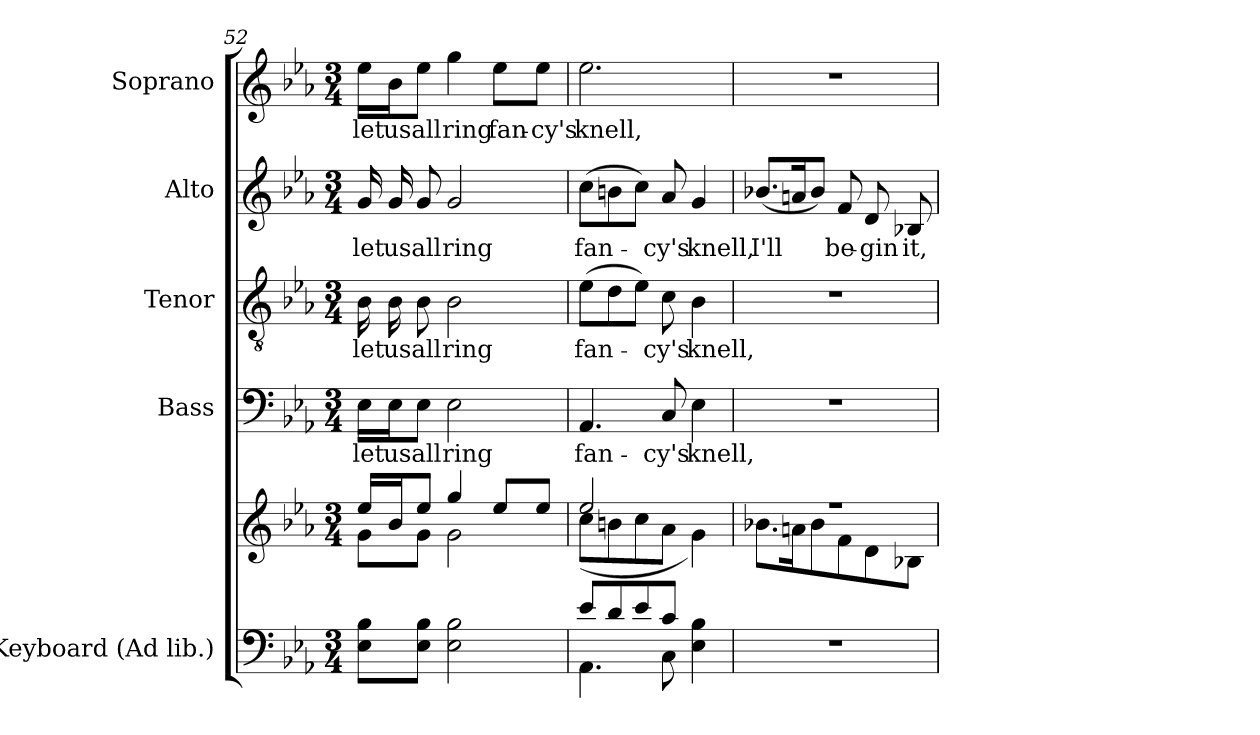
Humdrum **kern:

**kern	**kern	**kern	**text	**kern	**text	**kern	**text	**kern	**text
*part5	*part5	*part4	*part4	*part3	*part3	*part2	*part2	*part1	*part1
*staff6	*staff5	*staff4	*staff4	*staff3	*staff3	*staff2	*staff2	*staff1	*staff1
*I"Keyboard (Ad lib.)	*	*I"Bass	*	*I"Tenor	*	*I"Alto	*	*I"Soprano	*
*I'Kbd.	*	*I'B.	*	*I'T.	*	*I'A.	*	*I'S.	*
*clefF4	*clefG2	*clefF4	*	*clefGv2	*	*clefG2	*	*clefG2	*
*	*	*	*	*ITrd7c12	*	*	*	*	*
*k[b-e-a-]	*k[b-e-a-]	*k[b-e-a-]	*	*k[b-e-a-]	*	*k[b-e-a-]	*	*k[b-e-a-]	*
*E-:	*E-:	*E-:	*	*E-:	*	*E-:	*	*E-:	*
*M3/4	*M3/4	*M3/4	*	*M3/4	*	*M3/4	*	*M3/4	*
=52	=52	=52	=52	=52	=52	=52	=52	=52	=52
*	*^	*	*	*	*	*	*	*	*
!	!	!	!	!LO:LY:b:color=#000000	!	!	!	!	!	!
!	!	!	!	!	!	!LO:LY:b:color=#000000	!	!	!	!
!	!	!	!	!	!	!	!	!LO:LY:b:color=#000000	!	!
!	!	!	!	!	!	!	!	!	!	!LO:LY:b:color=#000000
8E-i\ 8B-iL	16ee-i/LL	8gi\L	16E-i\LL	let	16BB-i\	let	16gi/	let	16ee-i\LL	let
!	!	!	!	!LO:LY:b:color=#000000	!	!	!	!	!	!
!	!	!	!	!	!	!LO:LY:b:color=#000000	!	!	!	!
!	!	!	!	!	!	!	!	!LO:LY:b:color=#000000	!	!
!	!	!	!	!	!	!	!	!	!	!LO:LY:b:color=#000000
.	16b-i/J	.	16E-i\J	us	16BB-i\	us	16gi/	us	16b-i\J	us
!	!	!	!	!LO:LY:b:color=#000000	!	!	!	!	!	!
!	!	!	!	!	!	!LO:LY:b:color=#000000	!	!	!	!
!	!	!	!	!	!	!	!	!LO:LY:b:color=#000000	!	!
!	!	!	!	!	!	!	!	!	!	!LO:LY:b:color=#000000
8E-i\ 8B-iJ	8ee-i/J	8gi\J	8E-i\J	all	8BB-i\	all	8gi/	all	8ee-i\J	all
!	!	!	!	!LO:LY:b:color=#000000	!	!	!	!	!	!
!	!	!	!	!	!	!LO:LY:b:color=#000000	!	!	!	!
!	!	!	!	!	!	!	!	!LO:LY:b:color=#000000	!	!
!	!	!	!	!	!	!	!	!	!	!LO:LY:b:color=#000000
2E-i\ 2B-i	4ggi/	2gi\	2E-i\	ring	2BB-i\	ring	2gi/	ring	4ggi\	ring
!	!	!	!	!	!	!	!	!	!	!LO:LY:b:color=#000000
.	8ee-i/L	.	.	.	.	.	.	.	8ee-i\L	fan-
!	!	!	!	!	!	!	!	!	!	!LO:LY:b:color=#000000
.	8ee-i/J	.	.	.	.	.	.	.	8ee-i\J	-cy's
=53	=53	=53	=53	=53	=53	=53	=53	=53	=53	=53
*^	*	*	*	*	*	*	*	*	*	*
!	!	!	!	!	!LO:LY:b:color=#000000	!	!	!	!	!	!
!	!	!	!	!	!	!	!LO:LY:b:color=#000000	!	!	!	!
!	!	!	!	!	!	!	!	!	!LO:LY:b:color=#000000	!	!
!	!	!	!	!	!	!	!	!	!	!	!LO:LY:b:color=#000000
8e-i/L	4.AA-i\	2ee-i/	(8cci\L	4.AA-i/	fan-	(8E-i\L	fan-	(8cci\L	fan-	2.ee-i\	knell,
8di/	.	.	8bni\	.	.	8Di\	.	8bni\	.	.	.
8e-i/	.	.	8cci\	.	.	8E-i\J)	.	8cci\J)	.	.	.
!	!	!	!	!	!LO:LY:b:color=#000000	!	!	!	!	!	!
!	!	!	!	!	!	!	!LO:LY:b:color=#000000	!	!	!	!
!	!	!	!	!	!	!	!	!	!LO:LY:b:color=#000000	!	!
8ci/J	8Ci\	.	8a-i\J	8Ci/	-cy's	8Ci\	-cy's	8a-i/	-cy's	.	.
!	!	!	!	!	!LO:LY:b:color=#000000	!	!	!	!	!	!
!	!	!	!	!	!	!	!LO:LY:b:color=#000000	!	!	!	!
!	!	!	!	!	!	!	!	!	!LO:LY:b:color=#000000	!	!
4E-i\ 4B-i	4ryy	4ryy	4gi\)	4E-i\	knell,	4BB-i\	knell,	4gi/	knell,	.	.
=54	=54	=54	=54	=54	=54	=54	=54	=54	=54	=54	=54
!LO:N:vis=1	!	!LO:N:vis=1	!	!LO:N:vis=1	!	!LO:N:vis=1	!	!	!	!	!
*v	*v	*	*	*	*	*	*	*	*	*	*
*^	*	*	*	*	*	*	*	*	*	*
!	!	!	!	!	!	!	!	!	!LO:LY:b:color=#000000	!LO:N:vis=1	!
*v	*v	*	*	*	*	*	*	*	*	*	*
2.r	2.r	8.b-Xi\L	2.r	.	2.r	.	(8.b-Xi/L	I'll	2.r	.
.	.	16ani\k	.	.	.	.	16ani/k	.	.	.
.	.	8b-i\	.	.	.	.	8b-i/J)	.	.	.
!	!	!	!	!	!	!	!	!LO:LY:b:color=#000000	!	!
.	.	8fi\	.	.	.	.	8fi/	be-	.	.
!	!	!	!	!	!	!	!	!LO:LY:b:color=#000000	!	!
.	.	8di\	.	.	.	.	8di/	-gin	.	.
!	!	!	!	!	!	!	!	!LO:LY:b:color=#000000	!	!
.	.	8B-Xi\J	.	.	.	.	8B-Xi/	it,	.	.
*	*v	*v	*	*	*	*	*	*	*	*
=	=	=	=	=	=	=	=	=	=
*-	*-	*-	*-	*-	*-	*-	*-	*-	*-
